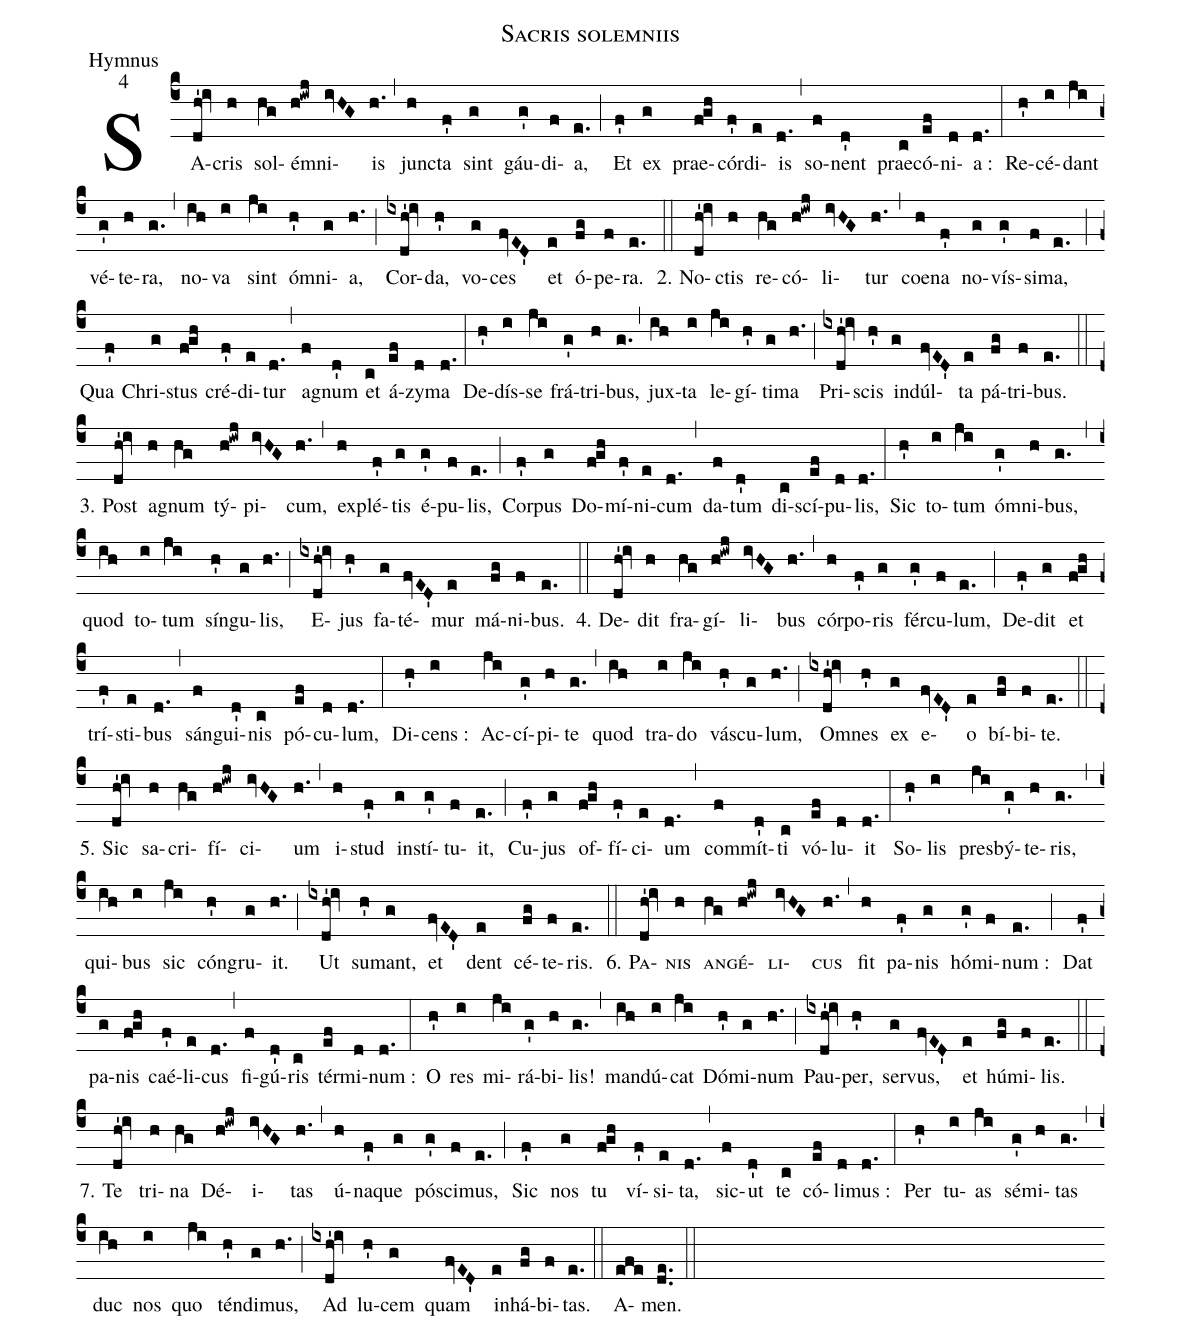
name:Sacris solemniis;
office-part:Hymnus;
mode:4;
%%
(c4) SA(dh'!iv)cris(h) sol(hg)é(h!iwj)mni(ivHG)is(h.) (,) jun(h)cta(f') sint(g) gáu(g')di(f)a,(e.) (;) Et(f') ex(g) prae(fgh)cór(f')di(e)is(d.) (,) so(f)nent(d') prae(c)có(ef)ni(d)a :(d.) (:) Re(h')cé(i)dant(ji) vé(g')te(h)ra,(g.) (,) no(ih)va(i) sint(ji) ó(h')mni(g)a,(h.) (;) Cor(ixdh'!iv)da,(h') vo(g)ces(fvED') et(e) ó(fg)pe(f)ra.(e.) (::)
2. No(dh'!iv)ctis(h) re(hg)có(h!iwj)li(ivHG)tur(h.) (,) coe(h)na(f') no(g)vís(g')si(f)ma,(e.) (;) Qua(f') Chri(g)stus(fgh) cré(f')di(e)tur(d.) (,) a(f)gnum(d') et(c) á(ef)zy(d)ma(d.) (:) De(h')dís(i)se(ji) frá(g')tri(h)bus,(g.) (,) jux(ih)ta(i) le(ji)gí(h')ti(g)ma(h.) (;) Pri(ixdh'!iv)scis(h') in(g)dúl(fvED')ta(e) pá(fg)tri(f)bus.(e.) (::)
3. Post(dh'!iv) a(h)gnum(hg) tý(h!iwj)pi(ivHG)cum,(h.) (,) ex(h)plé(f')tis(g) é(g')pu(f)lis,(e.) (;) Cor(f')pus(g) Do(fgh)mí(f')ni(e)cum(d.) (,) da(f)tum(d') di(c)scí(ef)pu(d)lis,(d.) (:) Sic(h') to(i)tum(ji) ó(g')mni(h)bus,(g.) (,) quod(ih) to(i)tum(ji) sín(h')gu(g)lis,(h.) (;) E(ixdh'!iv)jus(h') fa(g)té(fvED')mur(e) má(fg)ni(f)bus.(e.) (::)
4. De(dh'!iv)dit(h) fra(hg)gí(h!iwj)li(ivHG)bus(h.) (,) cór(h)po(f')ris(g) fér(g')cu(f)lum,(e.) (;) De(f')dit(g) et(fgh) trí(f')sti(e)bus(d.) (,) sán(f)gui(d')nis(c) pó(ef)cu(d)lum,(d.) (:) Di(h')cens :(i) Ac(ji)cí(g')pi(h)te(g.) (,) quod(ih) tra(i)do(ji) vá(h')scu(g)lum,(h.) (;) O(ixdh'!iv)mnes(h') ex(g) e(fvED')o(e) bí(fg)bi(f)te.(e.) (::)
5. Sic(dh'!iv) sa(h)cri(hg)fí(h!iwj)ci(ivHG)um(h.) (,) i(h)stud(f') in(g)stí(g')tu(f)it,(e.) (;) Cu(f')jus(g) of(fgh)fí(f')ci(e)um(d.) (,) com(f)mít(d')ti(c) vó(ef)lu(d)it(d.) (:) So(h')lis(i) pre(ji)sbý(g')te(h)ris,(g.) (,) qui(ih)bus(i) sic(ji) cón(h')gru(g)it.(h.) (;) Ut(ixdh'!iv) su(h')mant,(g) et(fvED') dent(e) cé(fg)te(f)ris.(e.) (::)
6. <sc>Pa</sc>(dh'!iv)<sc>nis</sc>(h) <sc>an</sc>(hg)<sc>gé</sc>(h!iwj)<sc>li</sc>(ivHG)<sc>cus</sc>(h.) (,) fit(h) pa(f')nis(g) hó(g')mi(f)num :(e.) (;) Dat(f') pa(g)nis(fgh) caé(f')li(e)cus(d.) (,) fi(f)gú(d')ris(c) tér(ef)mi(d)num :(d.) (:) O(h') res(i) mi(ji)rá(g')bi(h)lis!(g.) (,) man(ih)dú(i)cat(ji) Dó(h')mi(g)num(h.) (;) Pau(ixdh'!iv)per,(h') ser(g)vus,(fvED') et(e) hú(fg)mi(f)lis.(e.) (::)
7. Te(dh'!iv) tri(h)na(hg) Dé(h!iwj)i(ivHG)tas(h.) (,) ú(h)na(f')que(g) pó(g')sci(f)mus,(e.) (;) Sic(f') nos(g) tu(fgh) ví(f')si(e)ta,(d.) (,) sic(f)ut(d') te(c) có(ef)li(d)mus :(d.) (:) Per(h') tu(i)as(ji) sé(g')mi(h)tas(g.) (,) duc(ih) nos(i) quo(ji) tén(h')di(g)mus,(h.) (;) Ad(ixdh'!iv) lu(h')cem(g) quam(fvED') in(e)há(fg)bi(f)tas.(e.) (::)
A(efe)men.(de..) (::)
